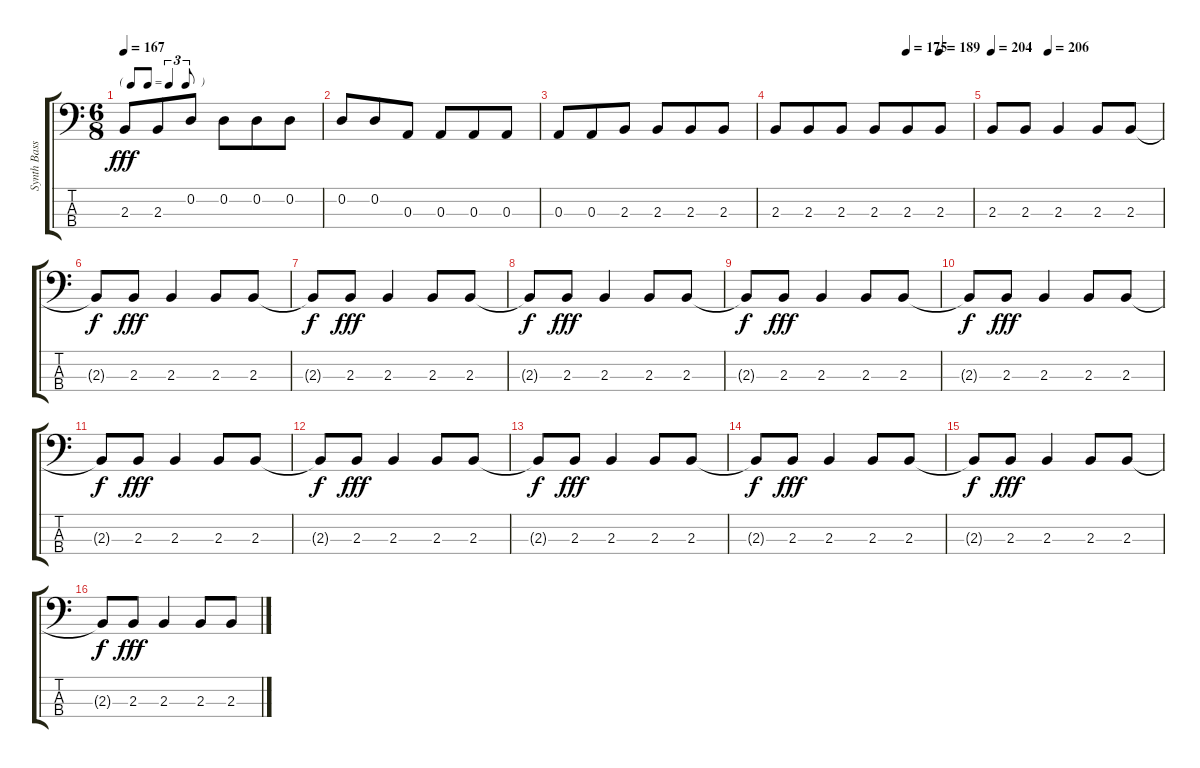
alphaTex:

\track ("Synth Bass 2 RC" "Synth Bass") {instrument synthbass2}
\staff {score tabs}
\tuning (G2 D2 A1 E1) {hide}
\ts (6 8)
\tf triplet8th
\tempo 167
\clef f4
\ks c
2.3.8{dy fff} 2.3.8 0.2.8 0.2.8 0.2.8 0.2.8 |
0.2.8 0.2.8 0.3.8 0.3.8 0.3.8 0.3.8 |
0.3.8 0.3.8 2.3.8 2.3.8 2.3.8 2.3.8 |
\tempo (175 0.6666666666666666)
\tempo (189 0.8333333333333334)
2.3.8 2.3.8 2.3.8 2.3.8 2.3.8 2.3.8 |
\tempo 204
\tempo (206 0.3333333333333333)
2.3.8 2.3.8 2.3.4{instrument synthbass2} 2.3.8 2.3.8 |
2.3{t}.8{dy f} 2.3.8{dy fff} 2.3.4 2.3.8 2.3.8 |
2.3{t}.8{dy f} 2.3.8{dy fff} 2.3.4 2.3.8 2.3.8 |
2.3{t}.8{dy f} 2.3.8{dy fff} 2.3.4 2.3.8 2.3.8 |
2.3{t}.8{dy f} 2.3.8{dy fff} 2.3.4 2.3.8 2.3.8 |
2.3{t}.8{dy f} 2.3.8{dy fff} 2.3.4 2.3.8 2.3.8 |
2.3{t}.8{dy f} 2.3.8{dy fff} 2.3.4 2.3.8 2.3.8 |
2.3{t}.8{dy f} 2.3.8{dy fff} 2.3.4 2.3.8 2.3.8 |
2.3{t}.8{dy f} 2.3.8{dy fff} 2.3.4 2.3.8 2.3.8 |
2.3{t}.8{dy f} 2.3.8{dy fff} 2.3.4 2.3.8 2.3.8 |
2.3{t}.8{dy f} 2.3.8{dy fff} 2.3.4 2.3.8 2.3.8 |
2.3{t}.8{dy f} 2.3.8{dy fff} 2.3.4 2.3.8 2.3.8
